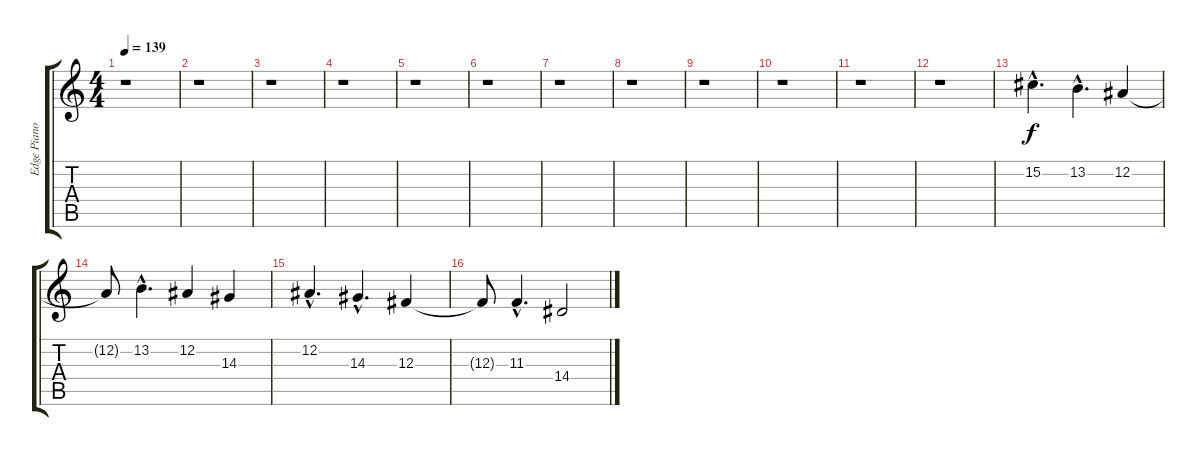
\track ("Edge Piano 3" "Edge Piano") {instrument electricgrandpiano}
\staff {score tabs}
\tuning (Eb4 Bb3 Gb3 Db3 Ab2 Eb2) {hide}
\ts (4 4)
\tempo 139
\clef g2
\ks c
r.1{dy f} |
r.1 |
r.1 |
r.1 |
r.1 |
r.1 |
r.1 |
r.1 |
r.1 |
r.1 |
r.1 |
r.1 |
15.2{hac}.4{d} 13.2{hac}.4{d} 12.2.4 |
12.2{t}.8 13.2{hac}.4{d} 12.2.4 14.3.4 |
12.2{hac}.4{d} 14.3{hac}.4{d} 12.3.4 |
12.3{t}.8 11.3{hac}.4{d} 14.4.2
